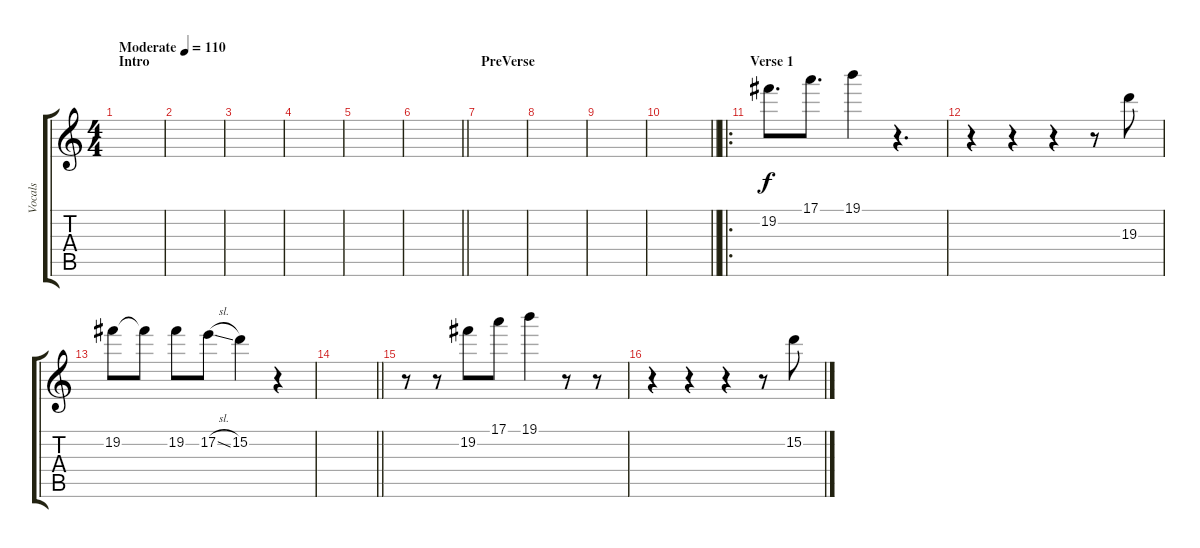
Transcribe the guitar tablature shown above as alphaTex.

\track ("Vocals" "Vocals") {instrument distortionguitar}
\staff {score tabs}
\tuning (E4 B3 G3 D3 A2 E2) {hide}
\ts (4 4)
\section ("" "Intro")
\tempo (110 "Moderate")
\clef g2
\ks c
|
|
|
|
|
\barLineRight lightlight
|
\section ("" "PreVerse")
|
|
|
\barLineRight lightlight
|
\ro
\section ("" "Verse 1")
19.2.8{d} 17.1.8{d} 19.1.4 r.4{d} |
r.4 r.4 r.4 r.8 19.3.8 |
19.2.8 19.2{t}.8 19.2.8 17.2{sl}.8 15.2.4 r.4 |
\barLineRight lightlight
|
r.8 r.8 19.2.8 17.1.8 19.1.4 r.8 r.8 |
r.4 r.4 r.4 r.8 15.2.8
